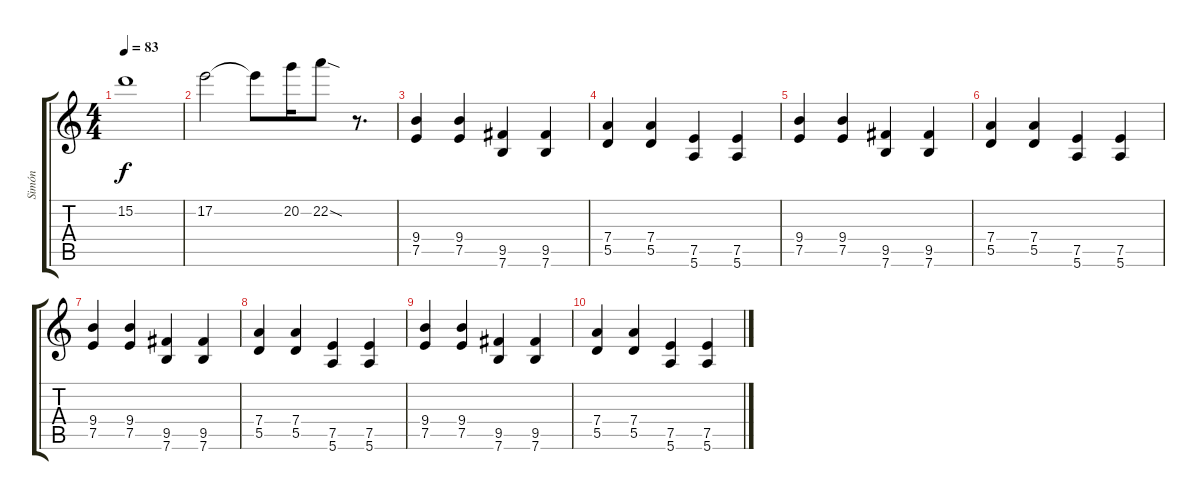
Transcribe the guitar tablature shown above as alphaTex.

\track ("Simón" "Simón") {instrument distortionguitar}
\staff {score tabs}
\tuning (E4 B3 G3 D3 A2 E2) {hide}
\ts (4 4)
\tempo 83
\clef g2
\ks c
15.2.1{dy f} |
17.2.2 17.2{t}.8 20.2.16 22.2{sod}.8 r.8{d} |
(9.4 7.5).4 (9.4 7.5).4 (9.5 7.6).4 (9.5 7.6).4 |
(7.4 5.5).4 (7.4 5.5).4 (7.5 5.6).4 (7.5 5.6).4 |
(9.4 7.5).4 (9.4 7.5).4 (9.5 7.6).4 (9.5 7.6).4 |
(7.4 5.5).4 (7.4 5.5).4 (7.5 5.6).4 (7.5 5.6).4 |
(9.4 7.5).4 (9.4 7.5).4 (9.5 7.6).4 (9.5 7.6).4 |
(7.4 5.5).4 (7.4 5.5).4 (7.5 5.6).4 (7.5 5.6).4 |
(9.4 7.5).4 (9.4 7.5).4 (9.5 7.6).4 (9.5 7.6).4 |
(7.4 5.5).4 (7.4 5.5).4 (7.5 5.6).4 (7.5 5.6).4
